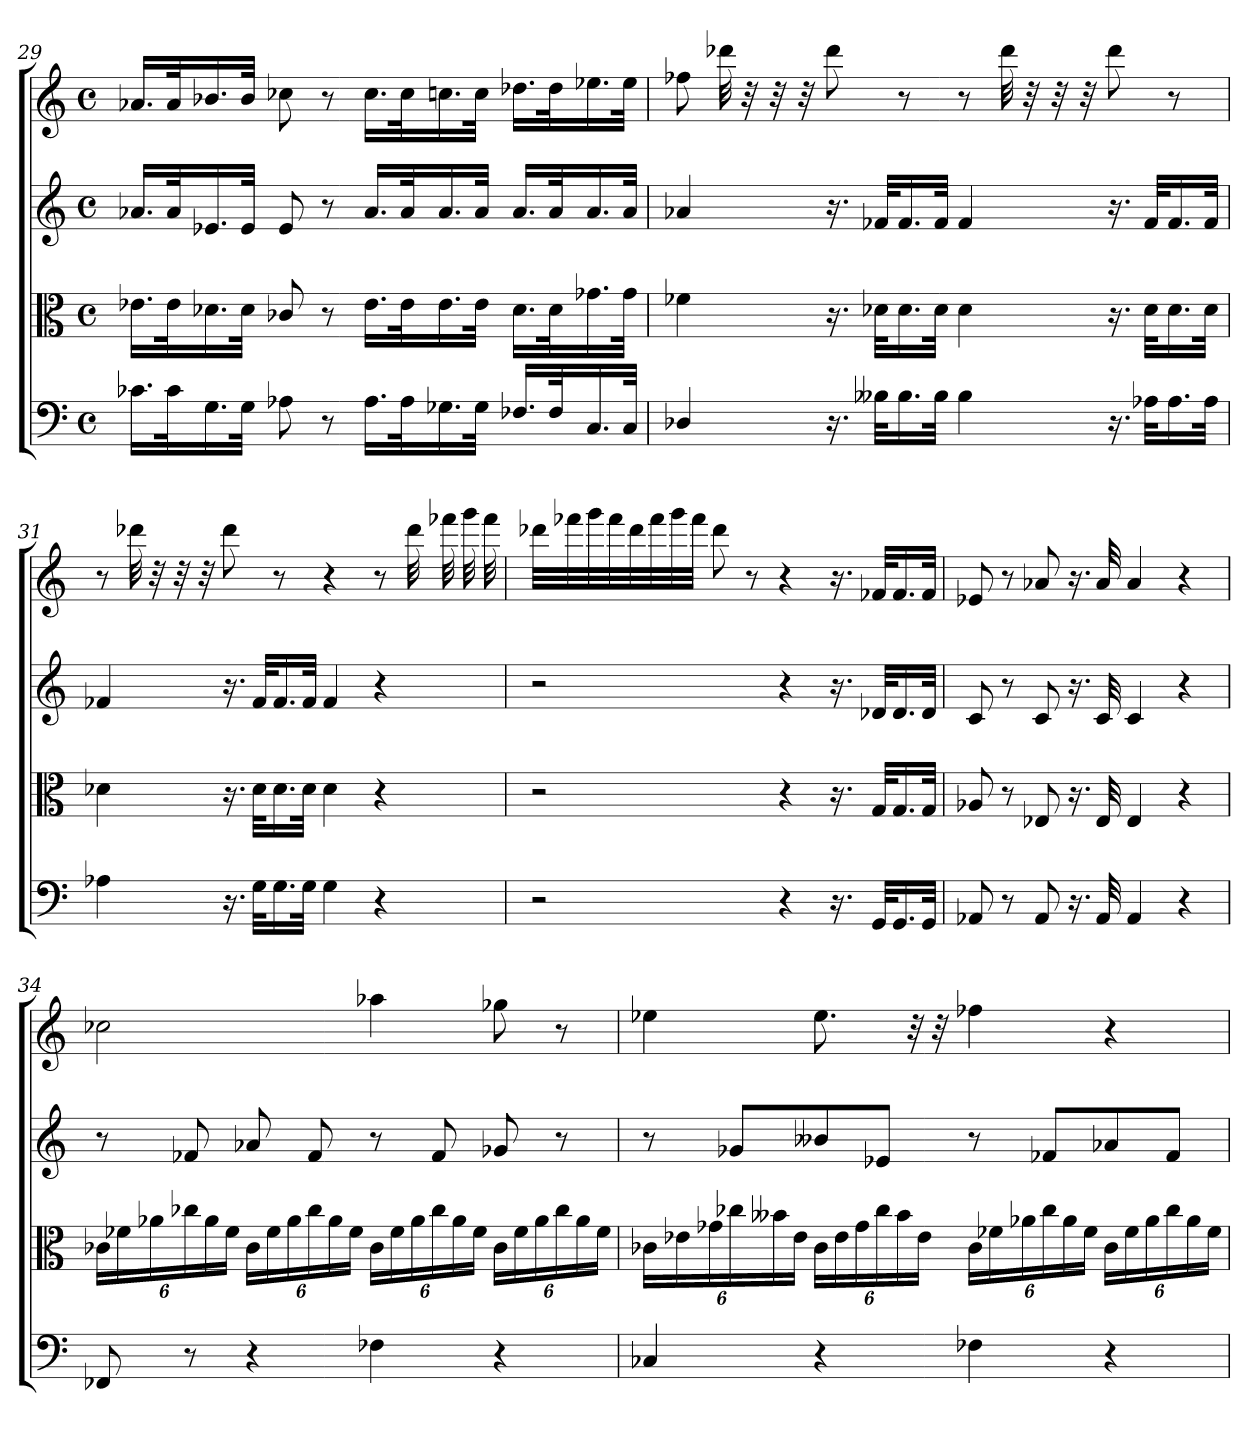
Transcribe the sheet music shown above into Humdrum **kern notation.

**kern	**kern	**kern	**kern
*part4	*part3	*part2	*part1
*staff4	*staff3	*staff2	*staff1
*clefF4	*clefC3	*clefG2	*clefG2
*k[]	*k[]	*k[]	*k[]
*M4/4	*M4/4	*M4/4	*M4/4
*met(c)	*met(c)	*met(c)	*met(c)
=29	=29	=29	=29
16.c-X\LL	16.e-X\LL	16.a-X/LL	16.a-X/LL
32c-\K	32e-\K	32a-/K	32a-/K
16.G\	16.d-X\	16.e-X/	16.b-X/
32G\JJk	32d-\JJk	32e-/JJk	32b-/JJk
8A-X\	8c-X/	8e-/	8cc-X\
8r	8r	8r	8r
16.A-\LL	16.e-\LL	16.a-/LL	16.cc-\LL
32A-\K	32e-\K	32a-/K	32cc-\K
16.G-X\	16.e-\	16.a-/	16.ccn\
32G-\JJk	32e-\JJk	32a-/JJk	32cc\JJk
16.F-X/LL	16.d-\LL	16.a-/LL	16.dd-X\LL
32F-/K	32d-\K	32a-/K	32dd-\K
16.C/	16.g-X\	16.a-/	16.ee-X\
32C/JJk	32g-\JJk	32a-/JJk	32ee-\JJk
=30	=30	=30	=30
4D-X/	4f-X\	4a-X/	8ff-X\
.	.	.	32ddd-X\
.	.	.	32r
.	.	.	32r
.	.	.	32r
16.r	16.r	16.r	8ddd-\
32B--X\KLL	32d-X\KLL	32f-X/KLL	.
16.B--\	16.d-\	16.f-/	8r
32B--\JJk	32d-\JJk	32f-/JJk	.
4B--\	4d-\	4f-/	8r
.	.	.	32ddd-\
.	.	.	32r
.	.	.	32r
.	.	.	32r
16.r	16.r	16.r	8ddd-\
32A-X\KLL	32d-\KLL	32f-/KLL	.
16.A-\	16.d-\	16.f-/	8r
32A-\JJk	32d-\JJk	32f-/JJk	.
=31	=31	=31	=31
4A-X\	4d-X\	4f-X/	8r
.	.	.	32ddd-X\
.	.	.	32r
.	.	.	32r
.	.	.	32r
16.r	16.r	16.r	8ddd-\
32G\KLL	32d-\KLL	32f-/KLL	.
16.G\	16.d-\	16.f-/	8r
32G\JJk	32d-\JJk	32f-/JJk	.
4G\	4d-\	4f-/	4r
4r	4r	4r	8r
.	.	.	32ddd-\
.	.	.	32fff-X\
.	.	.	32ggg\
.	.	.	32fff-\
=32	=32	=32	=32
2r	2r	2r	32ddd-X\LLL
.	.	.	32fff-X\
.	.	.	32ggg\
.	.	.	32fff-\
.	.	.	32ddd-\
.	.	.	32fff-\
.	.	.	32ggg\
.	.	.	32fff-\JJJ
.	.	.	8ddd-\
.	.	.	8r
4r	4r	4r	4r
16.r	16.r	16.r	16.r
32GG/KLL	32G/KLL	32d-X/KLL	32f-X/KLL
16.GG/	16.G/	16.d-/	16.f-/
32GG/JJk	32G/JJk	32d-/JJk	32f-/JJk
=33	=33	=33	=33
8AA-X/	8A-X/	8c/	8e-X/
8r	8r	8r	8r
8AA-/	8E-X/	8c/	8a-X/
16.r	16.r	16.r	16.r
32AA-/	32E-/	32c/	32a-/
4AA-/	4E-/	4c/	4a-/
4r	4r	4r	4r
=34	=34	=34	=34
8FF-X/	24c-X\LL	8r	2cc-X\
.	24f-X\	.	.
.	24a-X\	.	.
8r	24cc-X\	8f-X/	.
.	24a-\	.	.
.	24f-\JJ	.	.
4r	24c-\LL	8a-X/	.
.	24f-\	.	.
.	24a-\	.	.
.	24cc-\	8f-/	.
.	24a-\	.	.
.	24f-\JJ	.	.
4F-X\	24c-\LL	8r	4aa-X\
.	24f-\	.	.
.	24a-\	.	.
.	24cc-\	8f-/	.
.	24a-\	.	.
.	24f-\JJ	.	.
4r	24c-\LL	8g-X/	8gg-X\
.	24f-\	.	.
.	24a-\	.	.
.	24cc-\	8r	8r
.	24a-\	.	.
.	24f-\JJ	.	.
=35	=35	=35	=35
4C-X/	24c-X\LL	8r	4ee-X\
.	24e-X\	.	.
.	24g-X\	.	.
.	24cc-X\	8g-X/L	.
.	24b--X\	.	.
.	24e-\JJ	.	.
4r	24c-\LL	8b--X/	8.ee-\
.	24e-\	.	.
.	24g-\	.	.
.	24cc-\	8e-X/J	.
.	24b--\	.	.
.	.	.	32r
.	24e-\JJ	.	.
.	.	.	32r
4F-X\	24c-\LL	8r	4ff-X\
.	24f-X\	.	.
.	24a-X\	.	.
.	24cc-\	8f-X/L	.
.	24a-\	.	.
.	24f-\JJ	.	.
4r	24c-\LL	8a-X/	4r
.	24f-\	.	.
.	24a-\	.	.
.	24cc-\	8f-/J	.
.	24a-\	.	.
.	24f-\JJ	.	.
=	=	=	=
*-	*-	*-	*-
